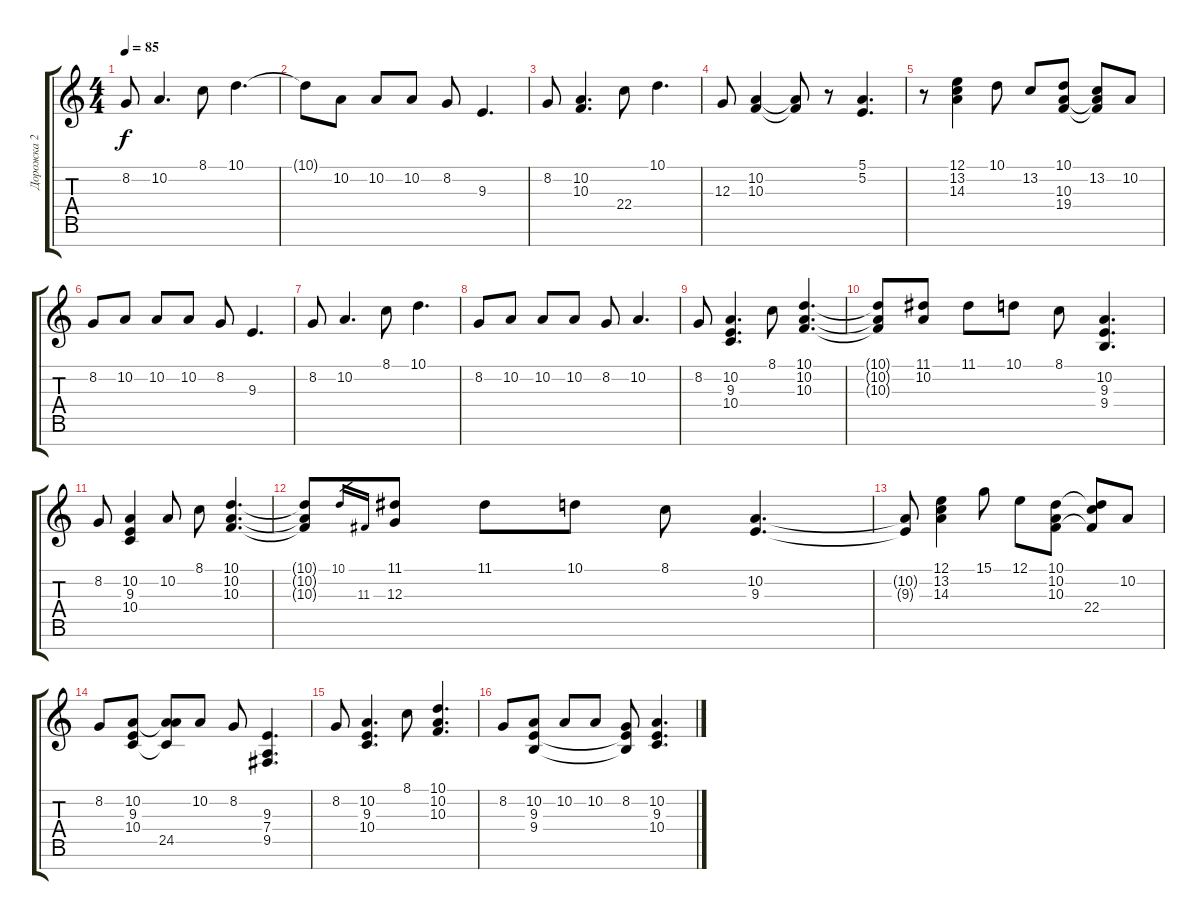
\track ("Дорожка 2" "Дорожка 2") {instrument acousticgrandpiano}
\staff {score tabs}
\tuning (E4 B3 G3 D3 A2 E2 B1) {hide}
\ts (4 4)
\tempo 85
\clef g2
\ks c
8.2.8{dy f} 10.2.4{d} 8.1.8 10.1.4{d} |
10.1{t}.8 10.2.8 10.2.8 10.2.8 8.2.8 9.3.4{d} |
8.2.8 (10.2 10.3).4{d} 22.4.8 10.1.4{d} |
12.3.8 (10.2 10.3).4 (10.2{t} 10.3{t}).8 r.8 (5.1 5.2).4{d} |
r.8 (12.1 13.2 14.3).4 10.1.8 13.2.8 (10.1 10.3 19.4).8 (13.2 10.3{t} 19.4{t}).8 10.2.8 |
8.2.8 10.2.8 10.2.8 10.2.8 8.2.8 9.3.4{d} |
8.2.8 10.2.4{d} 8.1.8 10.1.4{d} |
8.2.8 10.2.8 10.2.8 10.2.8 8.2.8 10.2.4{d} |
8.2.8 (10.2 9.3 10.4).4{d} 8.1.8 (10.1 10.2 10.3).4{d} |
(10.1{t} 10.2{t} 10.3{t}).8 (11.1 10.2).8 11.1.8 10.1.8 8.1.8 (10.2 9.3 9.4).4{d} |
8.2.8 (10.2 9.3 10.4).4 10.2.8 8.1.8 (10.1 10.2 10.3).4{d} |
(10.1{t} 10.2{t} 10.3{t}).8 10.1.16{gr} 11.3.16{gr} (11.1 12.3).8 11.1.8 10.1.8 8.1.8 (10.2 9.3).4{d} |
(10.2{t} 9.3{t}).8 (12.1 13.2 14.3).4 15.1.8 12.1.8 (10.1 10.2 10.3).8 (10.1{t} 10.3{t} 22.4).8 10.2.8 |
8.2.8 (10.2 9.3 10.4).8 (10.2{t} 10.4{t} 24.5).8 10.2.8 8.2.8 (9.3 7.4 9.5).4{d} |
8.2.8 (10.2 9.3 10.4).4{d} 8.1.8 (10.1 10.2 10.3).4{d} |
8.2.8 (10.2 9.3 9.4).8 10.2.8 10.2.8 (8.2 9.3{t} 9.4{t}).8 (10.2 9.3 10.4).4{d}
